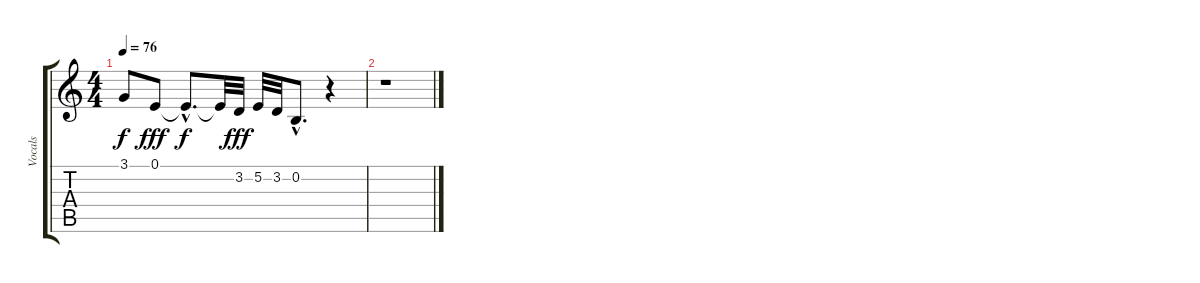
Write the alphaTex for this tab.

\track ("Vocals" "Vocals") {instrument lead6voice}
\staff {score tabs}
\tuning (E4 B3 G3 D3 A2 E2) {hide}
\ts (4 4)
\tempo 76
\clef g2
\ks c
3.1{t}.8{dy f} 0.1.8{dy fff} 0.1{hac t}.8{d dy f} 0.1{t}.32 3.2.32{dy fff} 5.2.32 3.2.32 0.2{hac}.8{d} r.4 |
r.1
